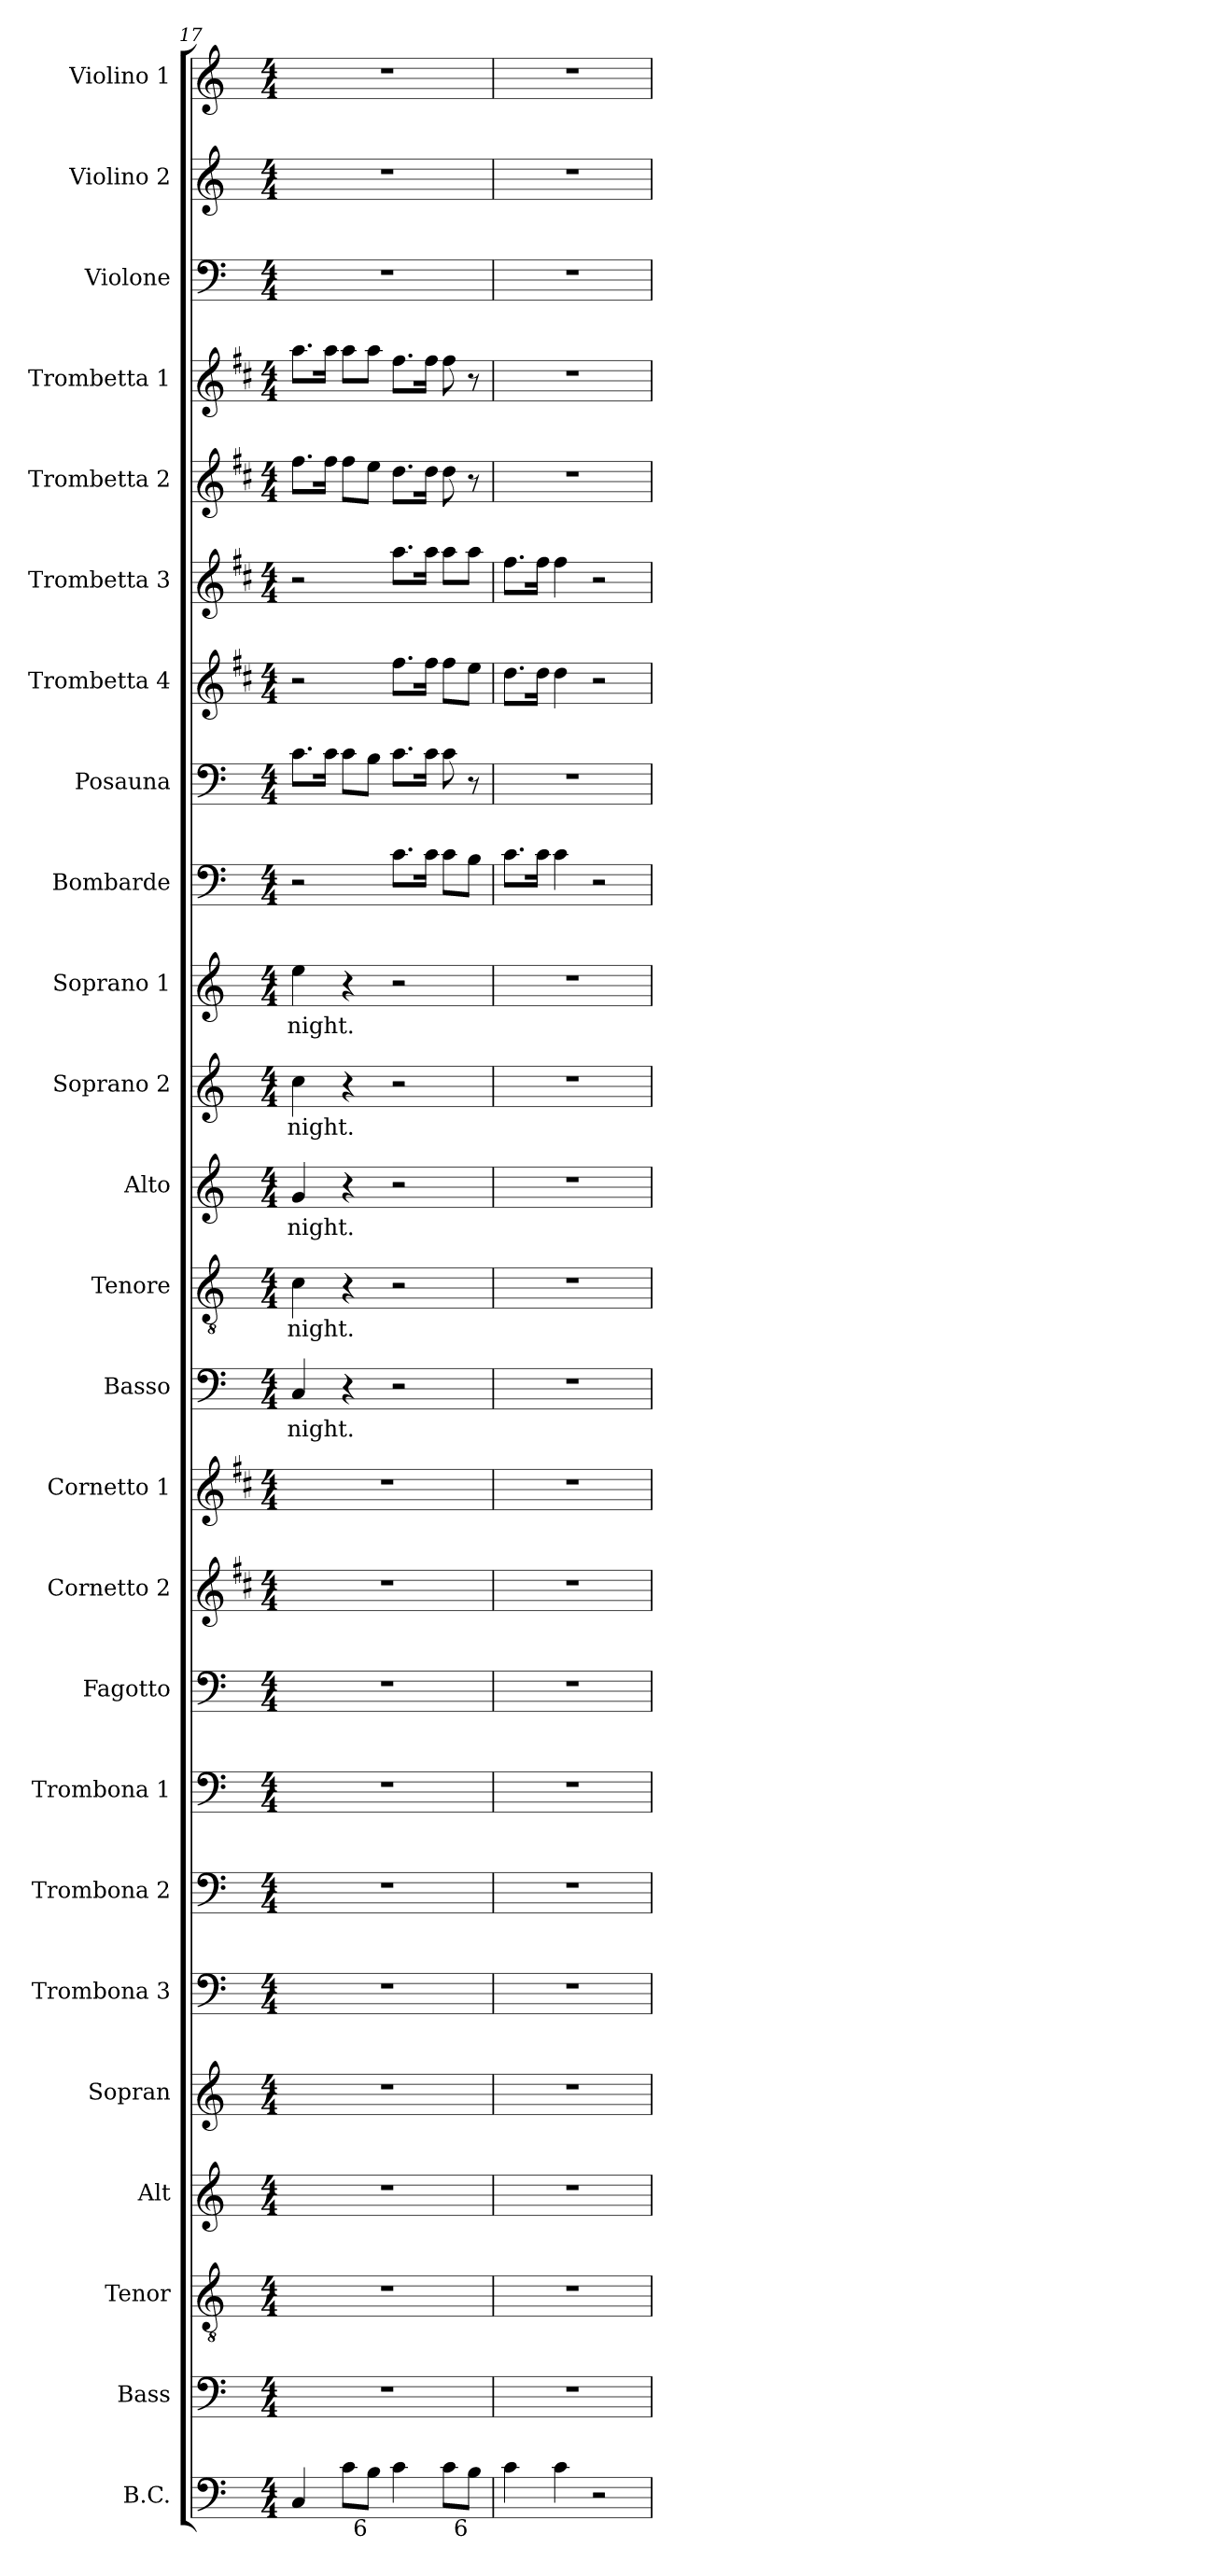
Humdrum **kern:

**kern	**kern	**kern	**kern	**kern	**kern	**kern	**kern	**kern	**kern	**kern	**kern	**text	**kern	**text	**kern	**text	**kern	**text	**kern	**text	**kern	**kern	**kern	**kern	**kern	**kern	**kern	**kern	**kern
*part25	*part24	*part23	*part22	*part21	*part20	*part19	*part18	*part17	*part16	*part15	*part14	*part14	*part13	*part13	*part12	*part12	*part11	*part11	*part10	*part10	*part9	*part8	*part7	*part6	*part5	*part4	*part3	*part2	*part1
*staff25	*staff24	*staff23	*staff22	*staff21	*staff20	*staff19	*staff18	*staff17	*staff16	*staff15	*staff14	*staff14	*staff13	*staff13	*staff12	*staff12	*staff11	*staff11	*staff10	*staff10	*staff9	*staff8	*staff7	*staff6	*staff5	*staff4	*staff3	*staff2	*staff1
*I"B.C.	*I"Bass	*I"Tenor	*I"Alt	*I"Sopran	*I"Trombona 3	*I"Trombona 2	*I"Trombona 1	*I"Fagotto	*I"Cornetto 2	*I"Cornetto 1	*I"Basso	*	*I"Tenore	*	*I"Alto	*	*I"Soprano 2	*	*I"Soprano 1	*	*I"Bombarde	*I"Posauna	*I"Trombetta 4	*I"Trombetta 3	*I"Trombetta 2	*I"Trombetta 1	*I"Violone	*I"Violino 2	*I"Violino 1
*I'B.C.	*I'B.	*I'T.	*I'A.	*I'S.	*I'Tbn. 2	*I'Tbn. 2	*I'Tbn. 1	*I'Fag.	*I'Cor. 2	*I'Cor. 1	*I'B.	*	*I'T.	*	*I'A.	*	*I'S.	*	*I'S.	*	*	*	*	*	*	*	*	*I'Vl. 2	*I'Vl. 1
*clefF4	*clefF4	*clefGv2	*clefG2	*clefG2	*clefF4	*clefF4	*clefF4	*clefF4	*clefG2	*clefG2	*clefF4	*	*clefGv2	*	*clefG2	*	*clefG2	*	*clefG2	*	*clefF4	*clefF4	*clefG2	*clefG2	*clefG2	*clefG2	*clefF4	*clefG2	*clefG2
*	*	*ITrd7c12	*	*	*	*	*	*	*ITrd1c2	*ITrd1c2	*	*	*ITrd7c12	*	*	*	*	*	*	*	*	*	*ITrd1c2	*ITrd1c2	*ITrd1c2	*ITrd1c2	*	*	*
*k[]	*k[]	*k[]	*k[]	*k[]	*k[]	*k[]	*k[]	*k[]	*k[]	*k[]	*k[]	*	*k[]	*	*k[]	*	*k[]	*	*k[]	*	*k[]	*k[]	*k[]	*k[]	*k[]	*k[]	*k[]	*k[]	*k[]
*C:	*C:	*C:	*C:	*C:	*C:	*C:	*C:	*C:	*C:	*C:	*C:	*	*C:	*	*C:	*	*C:	*	*C:	*	*C:	*C:	*C:	*C:	*C:	*C:	*C:	*C:	*C:
*M4/4	*M4/4	*M4/4	*M4/4	*M4/4	*M4/4	*M4/4	*M4/4	*M4/4	*M4/4	*M4/4	*M4/4	*	*M4/4	*	*M4/4	*	*M4/4	*	*M4/4	*	*M4/4	*M4/4	*M4/4	*M4/4	*M4/4	*M4/4	*M4/4	*M4/4	*M4/4
=17	=17	=17	=17	=17	=17	=17	=17	=17	=17	=17	=17	=17	=17	=17	=17	=17	=17	=17	=17	=17	=17	=17	=17	=17	=17	=17	=17	=17	=17
!	!	!	!	!	!	!	!	!	!	!	!	!LO:LY:b:color=#000000	!	!	!	!	!	!	!	!	!	!	!	!	!	!	!	!	!
!	!	!	!	!	!	!	!	!	!	!	!	!	!	!LO:LY:b:color=#000000	!	!	!	!	!	!	!	!	!	!	!	!	!	!	!
!	!	!	!	!	!	!	!	!	!	!	!	!	!	!	!	!LO:LY:b:color=#000000	!	!	!	!	!	!	!	!	!	!	!	!	!
!	!	!	!	!	!	!	!	!	!	!	!	!	!	!	!	!	!	!LO:LY:b:color=#000000	!	!	!	!	!	!	!	!	!	!	!
!	!	!	!	!	!	!	!	!	!	!	!	!	!	!	!	!	!	!	!	!LO:LY:b:color=#000000	!	!	!	!	!	!	!	!	!
4Ci/	1r	1r	1r	1r	1r	1r	1r	1r	1r	1r	4Ci/	night.	4Ci\	night.	4gi/	night.	4cci\	night.	4eei\	night.	2r	8.ci\L	2r	2r	8.eei\L	8.ggi\L	1r	1r	1r
.	.	.	.	.	.	.	.	.	.	.	.	.	.	.	.	.	.	.	.	.	.	16ci\Jk	.	.	16eei\Jk	16ggi\Jk	.	.	.
8ci\L	.	.	.	.	.	.	.	.	.	.	4r	.	4r	.	4r	.	4r	.	4r	.	.	8ci\L	.	.	8eei\L	8ggi\L	.	.	.
!LO:TX:b:rj:t=6	!	!	!	!	!	!	!	!	!	!	!	!	!	!	!	!	!	!	!	!	!	!	!	!	!	!	!	!	!
8Bi\J	.	.	.	.	.	.	.	.	.	.	.	.	.	.	.	.	.	.	.	.	.	8Bi\J	.	.	8ddi\J	8ggi\J	.	.	.
4ci\	.	.	.	.	.	.	.	.	.	.	2r	.	2r	.	2r	.	2r	.	2r	.	8.ci\L	8.ci\L	8.eei\L	8.ggi\L	8.cci\L	8.eei\L	.	.	.
.	.	.	.	.	.	.	.	.	.	.	.	.	.	.	.	.	.	.	.	.	16ci\Jk	16ci\Jk	16eei\Jk	16ggi\Jk	16cci\Jk	16eei\Jk	.	.	.
8ci\L	.	.	.	.	.	.	.	.	.	.	.	.	.	.	.	.	.	.	.	.	8ci\L	8ci\	8eei\L	8ggi\L	8cci\	8eei\	.	.	.
!LO:TX:b:rj:t=6	!	!	!	!	!	!	!	!	!	!	!	!	!	!	!	!	!	!	!	!	!	!	!	!	!	!	!	!	!
8Bi\J	.	.	.	.	.	.	.	.	.	.	.	.	.	.	.	.	.	.	.	.	8Bi\J	8r	8ddi\J	8ggi\J	8r	8r	.	.	.
!!LO:PB:g=z
=18	=18	=18	=18	=18	=18	=18	=18	=18	=18	=18	=18	=18	=18	=18	=18	=18	=18	=18	=18	=18	=18	=18	=18	=18	=18	=18	=18	=18	=18
4ci\	1r	1r	1r	1r	1r	1r	1r	1r	1r	1r	1r	.	1r	.	1r	.	1r	.	1r	.	8.ci\L	1r	8.cci\L	8.eei\L	1r	1r	1r	1r	1r
.	.	.	.	.	.	.	.	.	.	.	.	.	.	.	.	.	.	.	.	.	16ci\Jk	.	16cci\Jk	16eei\Jk	.	.	.	.	.
4ci\	.	.	.	.	.	.	.	.	.	.	.	.	.	.	.	.	.	.	.	.	4ci\	.	4cci\	4eei\	.	.	.	.	.
2r	.	.	.	.	.	.	.	.	.	.	.	.	.	.	.	.	.	.	.	.	2r	.	2r	2r	.	.	.	.	.
=	=	=	=	=	=	=	=	=	=	=	=	=	=	=	=	=	=	=	=	=	=	=	=	=	=	=	=	=	=
*-	*-	*-	*-	*-	*-	*-	*-	*-	*-	*-	*-	*-	*-	*-	*-	*-	*-	*-	*-	*-	*-	*-	*-	*-	*-	*-	*-	*-	*-
